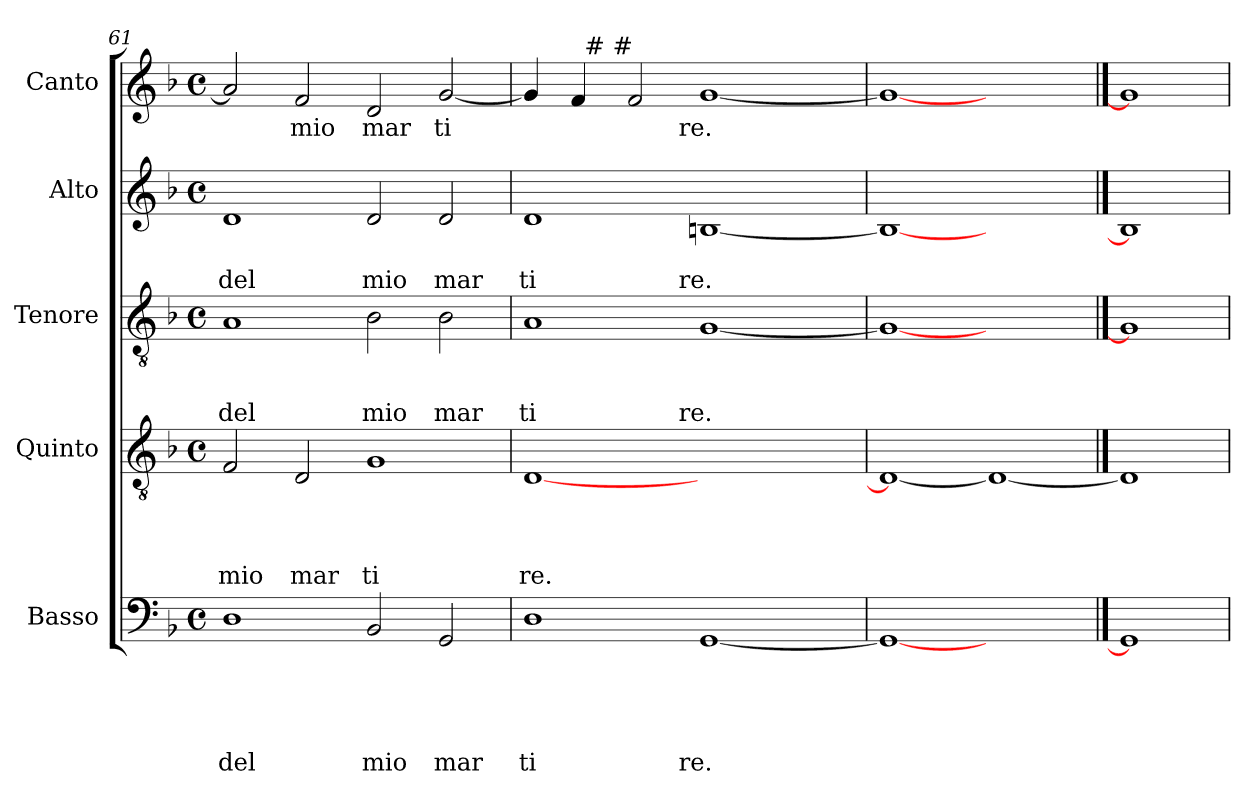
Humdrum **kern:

**kern	**text	**text	**text	**text	**text	**kern	**text	**text	**text	**text	**kern	**text	**text	**text	**kern	**text	**text	**kern	**text
*part5	*part5	*part5	*part5	*part5	*part5	*part4	*part4	*part4	*part4	*part4	*part3	*part3	*part3	*part3	*part2	*part2	*part2	*part1	*part1
*staff5	*staff5	*staff5	*staff5	*staff5	*staff5	*staff4	*staff4	*staff4	*staff4	*staff4	*staff3	*staff3	*staff3	*staff3	*staff2	*staff2	*staff2	*staff1	*staff1
*I"Basso	*	*	*	*	*	*I"Quinto	*	*	*	*	*I"Tenore	*	*	*	*I"Alto	*	*	*I"Canto	*
*clefF4	*	*	*	*	*	*clefGv2	*	*	*	*	*clefGv2	*	*	*	*clefG2	*	*	*clefG2	*
*k[b-]	*	*	*	*	*	*k[b-]	*	*	*	*	*k[b-]	*	*	*	*k[b-]	*	*	*k[b-]	*
*F:	*	*	*	*	*	*F:	*	*	*	*	*F:	*	*	*	*F:	*	*	*F:	*
*M4/4	*	*	*	*	*	*M4/4	*	*	*	*	*M4/4	*	*	*	*M4/4	*	*	*M4/4	*
*met(c)	*	*	*	*	*	*met(c)	*	*	*	*	*met(c)	*	*	*	*met(c)	*	*	*met(c)	*
=61	=61	=61	=61	=61	=61	=61	=61	=61	=61	=61	=61	=61	=61	=61	=61	=61	=61	=61	=61
!	!	!	!	!	!LO:LY:b	!	!	!	!	!LO:LY:b	!	!	!	!LO:LY:b	!	!	!LO:LY:b	!	!
1D	.	.	.	.	del	2F/	.	.	.	mio	1A	.	.	del	1d	.	del	2a/]	.
!	!	!	!	!	!	!	!	!	!	!LO:LY:b	!	!	!	!	!	!	!	!	!LO:LY:b
.	.	.	.	.	.	2D/	.	.	.	mar	.	.	.	.	.	.	.	2f/	mio
!	!	!	!	!	!LO:LY:b	!	!	!	!	!LO:LY:b	!	!	!	!LO:LY:b	!	!	!LO:LY:b	!	!LO:LY:b
2BB-/	.	.	.	.	mio	1G	.	.	.	ti	2B-\	.	.	mio	2d/	.	mio	2d/	mar
!	!	!	!	!	!LO:LY:b	!	!	!	!	!	!	!	!	!LO:LY:b	!	!	!LO:LY:b	!	!LO:LY:b
2GG/	.	.	.	.	mar	.	.	.	.	.	2B-\	.	.	mar	2d/	.	mar	[<2g/	ti
=62	=62	=62	=62	=62	=62	=62	=62	=62	=62	=62	=62	=62	=62	=62	=62	=62	=62	=62	=62
!	!	!	!	!	!LO:LY:b	!	!	!	!	!LO:LY:b	!	!	!	!LO:LY:b	!	!	!LO:LY:b	!	!
*	*	*	*	*	*	*	*	*	*	*	*	*	*	*	*	*	*	*^	*
1D	.	.	.	.	ti	[<1D	.	.	.	re.	1A	.	.	ti	1d	.	ti	4g/]	4ryy	.
.	.	.	.	.	.	.	.	.	.	.	.	.	.	.	.	.	.	4f/	32ryy	.
!	!	!	!	!	!	!	!	!	!	!	!	!	!	!	!	!	!	!	!LO:TX:a:t=# #	!
.	.	.	.	.	.	.	.	.	.	.	.	.	.	.	.	.	.	.	1ryy	.
.	.	.	.	.	.	.	.	.	.	.	.	.	.	.	.	.	.	2f/	.	.
!	!	!	!	!	!LO:LY:b	!	!	!	!	!	!	!	!	!LO:LY:b	!	!	!LO:LY:b	!	!	!LO:LY:b
[<1GG	.	.	.	.	re.	1ryy	.	.	.	.	[<1G	.	.	re.	[<1Bn	.	re.	[<1g	.	re.
.	.	.	.	.	.	.	.	.	.	.	.	.	.	.	.	.	.	.	2ryy	.
.	.	.	.	.	.	.	.	.	.	.	.	.	.	.	.	.	.	.	8..ryy	.
*	*	*	*	*	*	*	*	*	*	*	*	*	*	*	*	*	*	*v	*v	*
=63	=63	=63	=63	=63	=63	=63	=63	=63	=63	=63	=63	=63	=63	=63	=63	=63	=63	=63	=63
1GG_	.	.	.	.	.	1D_	.	.	.	.	1G_	.	.	.	1B_	.	.	1g_	.
1ryy	.	.	.	.	.	1D_	.	.	.	.	1ryy	.	.	.	1ryy	.	.	1ryy	.
==64	==64	==64	==64	==64	==64	==64	==64	==64	==64	==64	==64	==64	==64	==64	==64	==64	==64	==64	==64
1GG]	.	.	.	.	.	1D]	.	.	.	.	1G]	.	.	.	1B]	.	.	1g]	.
=	=	=	=	=	=	=	=	=	=	=	=	=	=	=	=	=	=	=	=
*-	*-	*-	*-	*-	*-	*-	*-	*-	*-	*-	*-	*-	*-	*-	*-	*-	*-	*-	*-
